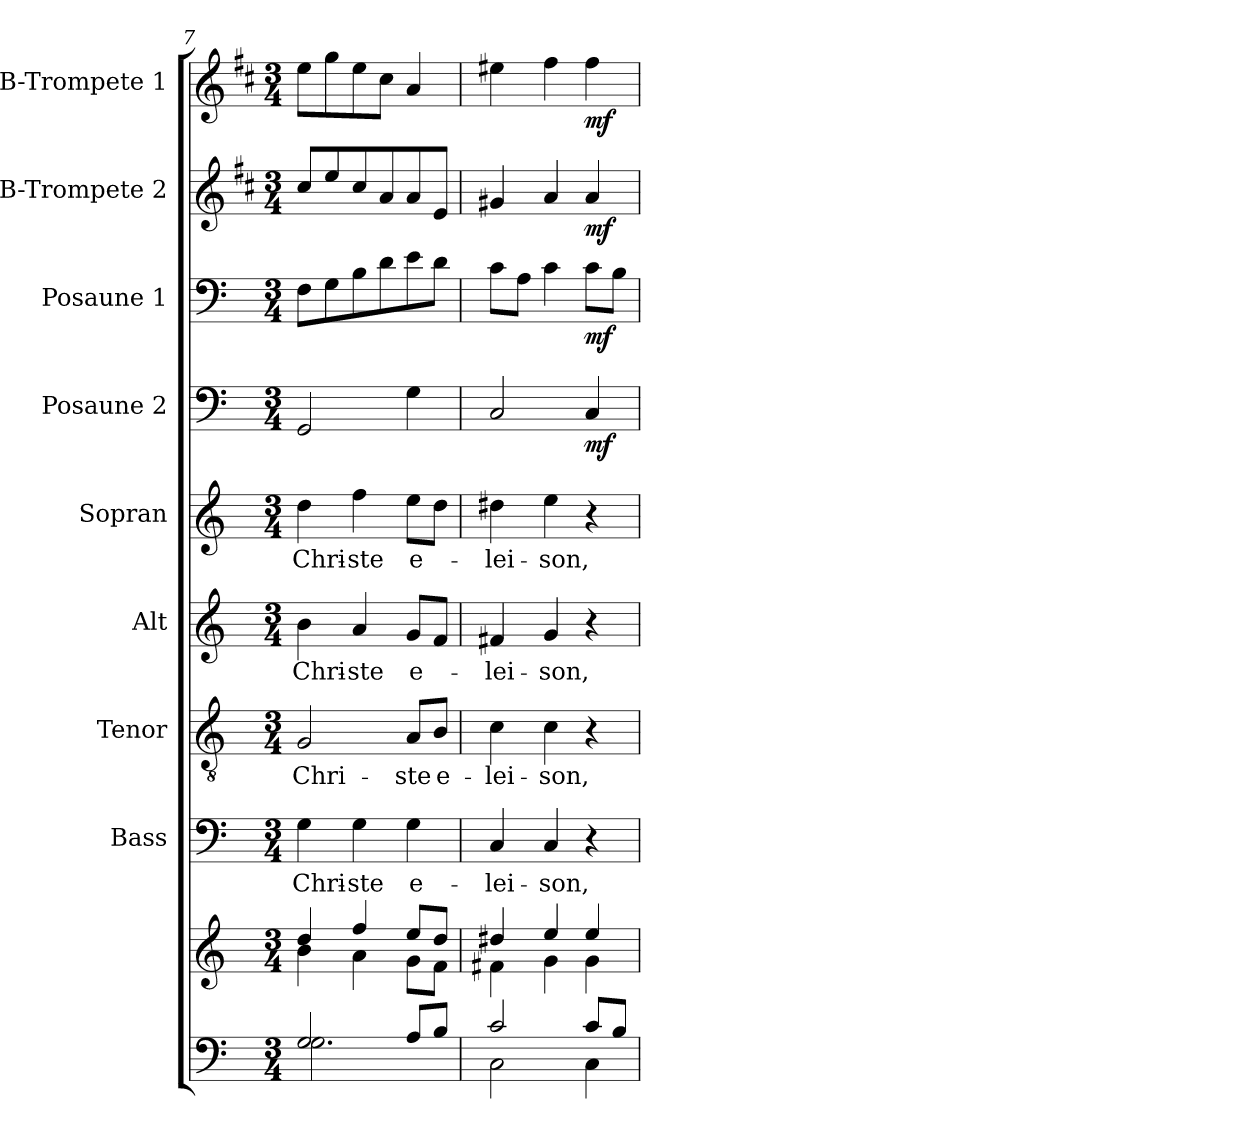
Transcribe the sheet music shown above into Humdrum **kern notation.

**kern	**kern	**kern	**text	**kern	**text	**kern	**text	**kern	**text	**kern	**dynam	**kern	**dynam	**kern	**dynam	**kern	**dynam
*part9	*part9	*part8	*part8	*part7	*part7	*part6	*part6	*part5	*part5	*part4	*part4	*part3	*part3	*part2	*part2	*part1	*part1
*staff10	*staff9	*staff8	*staff8	*staff7	*staff7	*staff6	*staff6	*staff5	*staff5	*staff4	*staff4	*staff3	*staff3	*staff2	*staff2	*staff1	*staff1
*	*	*I"Bass	*	*I"Tenor	*	*I"Alt	*	*I"Sopran	*	*I"Posaune 2	*	*I"Posaune 1	*	*I"B-Trompete 2	*	*I"B-Trompete 1	*
*	*	*I'B.	*	*I'T.	*	*I'A.	*	*I'S.	*	*I'Pos. 2	*	*I'Pos. 1	*	*I'B Trp. 2	*	*I'B Trp. 1	*
!!LO:PB:g=z
*clefF4	*clefG2	*clefF4	*	*clefGv2	*	*clefG2	*	*clefG2	*	*clefF4	*	*clefF4	*	*clefG2	*	*clefG2	*
*	*	*	*	*	*	*	*	*	*	*	*	*	*	*ITrd1c2	*	*ITrd1c2	*
*k[]	*k[]	*k[]	*	*k[]	*	*k[]	*	*k[]	*	*k[]	*	*k[]	*	*k[]	*	*k[]	*
*C:	*C:	*C:	*	*C:	*	*C:	*	*C:	*	*C:	*	*C:	*	*C:	*	*C:	*
*M3/4	*M3/4	*M3/4	*	*M3/4	*	*M3/4	*	*M3/4	*	*M3/4	*	*M3/4	*	*M3/4	*	*M3/4	*
=7	=7	=7	=7	=7	=7	=7	=7	=7	=7	=7	=7	=7	=7	=7	=7	=7	=7
*^	*^	*	*	*	*	*	*	*	*	*	*	*	*	*	*	*	*
!	!	!	!	!	!LO:LY:b	!	!LO:LY:b	!	!LO:LY:b	!	!LO:LY:b	!	!	!	!	!	!	!	!
2G/	2.G\	4dd/	4b\	4G\	Chri-	2G/	Chri-	4b\	Chri-	4dd\	Chri-	2GG/	.	8F\L	.	8b/L	.	8dd\L	.
.	.	.	.	.	.	.	.	.	.	.	.	.	.	8G\	.	8dd/	.	8ff\	.
!	!	!	!	!	!LO:LY:b	!	!	!	!LO:LY:b	!	!LO:LY:b	!	!	!	!	!	!	!	!
.	.	4ff/	4a\	4G\	-ste	.	.	4a/	-ste	4ff\	-ste	.	.	8B\	.	8b/	.	8dd\	.
.	.	.	.	.	.	.	.	.	.	.	.	.	.	8d\	.	8g/	.	8b\J	.
!	!	!	!	!	!LO:LY:b	!	!LO:LY:b	!	!LO:LY:b	!	!LO:LY:b	!	!	!	!	!	!	!	!
8A/L	.	8ee/L	8g\L	4G\	e-	8A/L	-ste	8g/L	e-	8ee\L	e-	4G\	.	8e\	.	8g/	.	4g/	.
!	!	!	!	!	!	!	!LO:LY:b	!	!	!	!	!	!	!	!	!	!	!	!
8B/J	.	8dd/J	8f\J	.	.	8B/J	e-	8f/J	.	8dd\J	.	.	.	8d\J	.	8d/J	.	.	.
=8	=8	=8	=8	=8	=8	=8	=8	=8	=8	=8	=8	=8	=8	=8	=8	=8	=8	=8	=8
!	!	!	!	!	!LO:LY:b	!	!LO:LY:b	!	!LO:LY:b	!	!LO:LY:b	!	!	!	!	!	!	!	!
2c/	2C\	4dd#X/	4f#X\	4C/	-lei-	4c\	-lei-	4f#X/	-lei-	4dd#X\	-lei-	2C/	.	8c\L	.	4f#X/	.	4dd#X\	.
.	.	.	.	.	.	.	.	.	.	.	.	.	.	8A\J	.	.	.	.	.
!	!	!	!	!	!LO:LY:b	!	!LO:LY:b	!	!LO:LY:b	!	!LO:LY:b	!	!	!	!	!	!	!	!
.	.	4ee/	4g\	4C/	-son,	4c\	-son,	4g/	-son,	4ee\	-son,	.	.	4c\	.	4g/	.	4ee\	.
!	!	!	!	!	!	!	!	!	!	!	!	!	!LO:DY:b	!	!LO:DY:b	!	!LO:DY:b	!	!LO:DY:b
8c/L	4C\	4ee/	4g\	4r	.	4r	.	4r	.	4r	.	4C/	mf	8c\L	mf	4g/	mf	4ee\	mf
8B/J	.	.	.	.	.	.	.	.	.	.	.	.	.	8B\J	.	.	.	.	.
*v	*v	*	*	*	*	*	*	*	*	*	*	*	*	*	*	*	*	*	*
*	*v	*v	*	*	*	*	*	*	*	*	*	*	*	*	*	*	*	*
=	=	=	=	=	=	=	=	=	=	=	=	=	=	=	=	=	=
*-	*-	*-	*-	*-	*-	*-	*-	*-	*-	*-	*-	*-	*-	*-	*-	*-	*-
